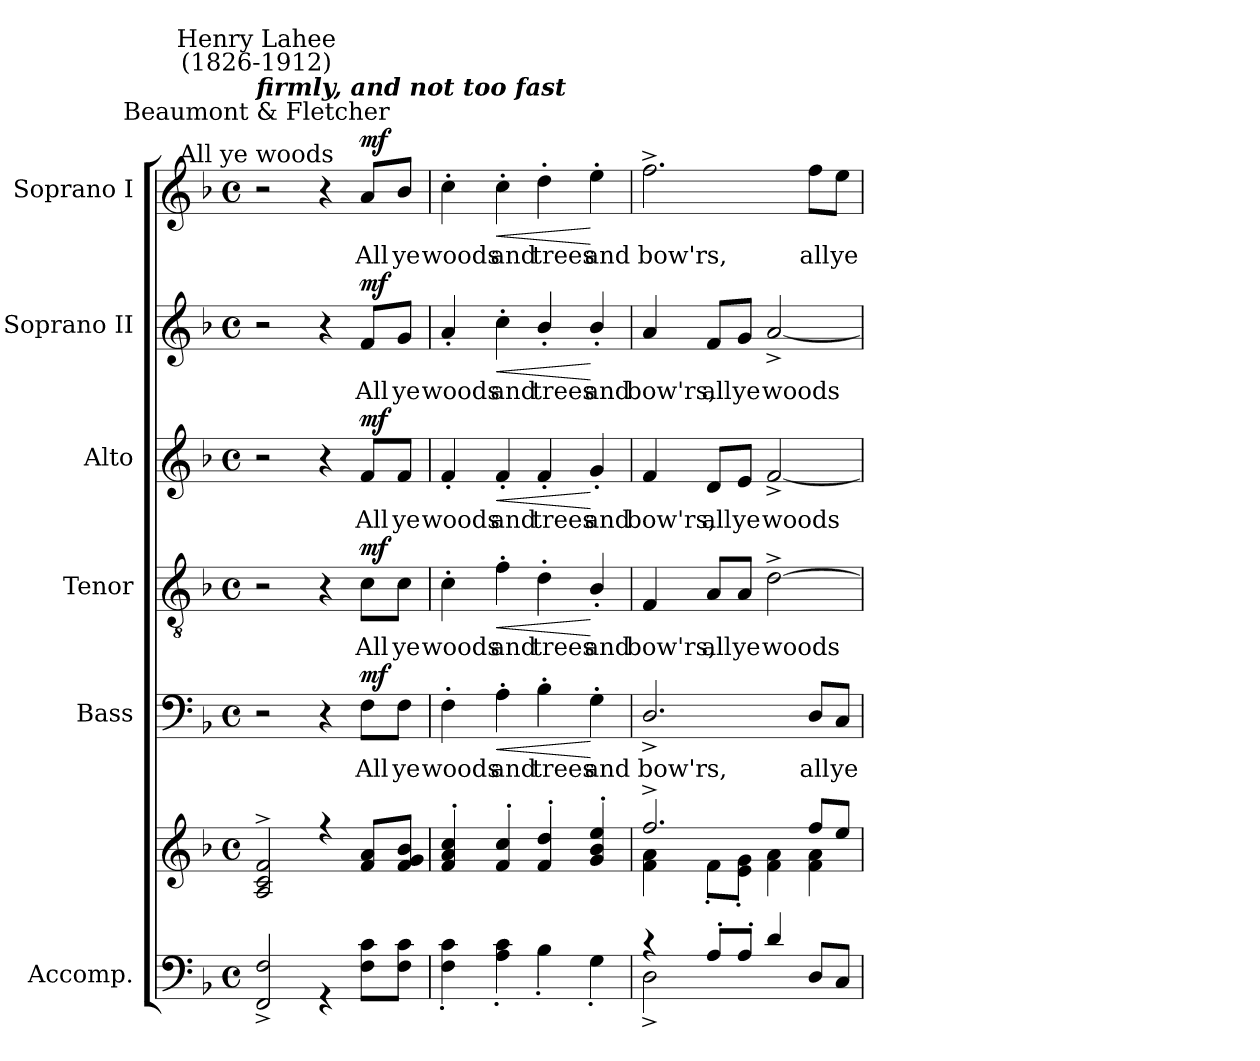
**kern	**kern	**dynam	**kern	**text	**dynam	**kern	**text	**dynam	**kern	**text	**dynam	**kern	**text	**dynam	**kern	**text	**dynam
*part6	*part6	*part6	*part5	*part5	*part5	*part4	*part4	*part4	*part3	*part3	*part3	*part2	*part2	*part2	*part1	*part1	*part1
*staff7	*staff6	*staff6/7	*staff5	*staff5	*staff5	*staff4	*staff4	*staff4	*staff3	*staff3	*staff3	*staff2	*staff2	*staff2	*staff1	*staff1	*staff1
*I"Accomp.	*	*	*I"Bass	*	*	*I"Tenor	*	*	*I"Alto	*	*	*I"Soprano II	*	*	*I"Soprano I	*	*
*	*	*	*I'B	*	*	*I'T	*	*	*I'A	*	*	*I'S II	*	*	*I'S I	*	*
*clefF4	*clefG2	*	*clefF4	*	*	*clefGv2	*	*	*clefG2	*	*	*clefG2	*	*	*clefG2	*	*
*k[b-]	*k[b-]	*	*k[b-]	*	*	*k[b-]	*	*	*k[b-]	*	*	*k[b-]	*	*	*k[b-]	*	*
*F:	*F:	*	*F:	*	*	*F:	*	*	*F:	*	*	*F:	*	*	*F:	*	*
*M4/4	*M4/4	*	*M4/4	*	*	*M4/4	*	*	*M4/4	*	*	*M4/4	*	*	*M4/4	*	*
*met(c)	*met(c)	*	*met(c)	*	*	*met(c)	*	*	*met(c)	*	*	*met(c)	*	*	*met(c)	*	*
*MM126	*MM126	*	*MM126	*	*	*MM126	*	*	*MM126	*	*	*MM126	*	*	*MM126	*	*
=1	=1	=1	=1	=1	=1	=1	=1	=1	=1	=1	=1	=1	=1	=1	=1	=1	=1
*^	*^	*	*	*	*	*	*	*	*	*	*	*	*	*	*	*	*
!	!	!	!	!	!	!	!	!	!	!	!	!	!	!	!	!	!LO:TX:a:cj:t=Beaumont & Fletcher	!	!
!	!	!	!	!	!	!	!	!	!	!	!	!	!	!	!	!	!LO:TX:a:Bi:t=firmly, and not too fast	!	!
!	!	!	!	!	!	!	!	!	!	!	!	!	!	!	!	!	!LO:TX:a:cj:t=All ye woods	!	!
!	!	!	!	!	!	!	!	!	!	!	!	!	!	!	!	!	!LO:TX:a:cj:t=Henry Lahee\n(1826-1912)	!	!
1ryy	2FF/^ 2F/^	2A^ 2c^ 2f^	1ryy	.	2r	.	.	2r	.	.	2r	.	.	2r	.	.	2r	.	.
.	4r	4r	.	.	4r	.	.	4r	.	.	4r	.	.	4r	.	.	4r	.	.
!	!	!	!	!LO:DY:b=2	!	!LO:LY:b	!	!	!LO:LY:b	!	!	!LO:LY:b	!	!	!LO:LY:b	!	!	!LO:LY:b	!
!	!	!	!	!LO:DY:n=1:b	!	!	!LO:DY:b	!	!	!LO:DY:b	!	!	!LO:DY:b	!	!	!LO:DY:b	!	!	!LO:DY:b
.	8F 8cL	8f/ 8a/L	.	mf mf	8F\L	All	mf	8c\L	All	mf	8f/L	All	mf	8f/L	All	mf	8a/L	All	mf
!	!	!	!	!	!	!LO:LY:b	!	!	!LO:LY:b	!	!	!LO:LY:b	!	!	!LO:LY:b	!	!	!LO:LY:b	!
.	8F 8cJ	8f 8g 8b-J	.	.	8F\J	ye	.	8c\J	ye	.	8f/J	ye	.	8g/J	ye	.	8b-/J	ye	.
=2	=2	=2	=2	=2	=2	=2	=2	=2	=2	=2	=2	=2	=2	=2	=2	=2	=2	=2	=2
!	!	!	!	!	!	!LO:LY:b	!	!	!LO:LY:b	!	!	!LO:LY:b	!	!	!LO:LY:b	!	!	!LO:LY:b	!
1ryy	4F' 4c'	4f' 4a' 4cc'	1ryy	.	4F'	woods	.	4c'	woods	.	4f'	woods	.	4a'	woods	.	4cc'	woods	.
!	!	!	!	!	!	!LO:LY:b	!LO:HP:b	!	!LO:LY:b	!LO:HP:b	!	!LO:LY:b	!LO:HP:b	!	!LO:LY:b	!LO:HP:b	!	!LO:LY:b	!LO:HP:b
.	4A' 4c'	4f' 4cc'	.	.	4A'	and	<	4f'	and	<	4f'	and	<	4cc'	and	<	4cc'	and	<
!	!	!	!	!	!	!LO:LY:b	!	!	!LO:LY:b	!	!	!LO:LY:b	!	!	!LO:LY:b	!	!	!LO:LY:b	!
.	4B-'	4f' 4dd'	.	.	4B-'	trees	.	4d'	trees	.	4f'	trees	.	4b-'/	trees	.	4dd'	trees	.
!	!	!	!	!	!	!LO:LY:b	!	!	!LO:LY:b	!	!	!LO:LY:b	!	!	!LO:LY:b	!	!	!LO:LY:b	!
.	4G'	4g' 4b-' 4ee'	.	.	4G'	and	[	4B-'/	and	[	4g'	and	[	4b-'/	and	[	4ee'	and	[
=3	=3	=3	=3	=3	=3	=3	=3	=3	=3	=3	=3	=3	=3	=3	=3	=3	=3	=3	=3
!	!	!	!	!	!	!LO:LY:b	!	!	!LO:LY:b	!	!	!LO:LY:b	!	!	!LO:LY:b	!	!	!LO:LY:b	!
4r	2D^\	2.ff^/	4f\ 4a\	.	2.D^/	bow'rs,	.	4F	bow'rs,	.	4f	bow'rs,	.	4a	bow'rs,	.	2.ff^	bow'rs,	.
!	!	!	!	!	!	!	!	!	!LO:LY:b	!	!	!LO:LY:b	!	!	!LO:LY:b	!	!	!	!
8A'/L	.	.	8f'\L	.	.	.	.	8A/L	all	.	8d/L	all	.	8f/L	all	.	.	.	.
!	!	!	!	!	!	!	!	!	!LO:LY:b	!	!	!LO:LY:b	!	!	!LO:LY:b	!	!	!	!
8A'/J	.	.	8e\' 8g\'J	.	.	.	.	8A/J	ye	.	8e/J	ye	.	8g/J	ye	.	.	.	.
!	!	!	!	!	!	!	!	!	!LO:LY:b	!	!	!LO:LY:b	!	!	!LO:LY:b	!	!	!	!
4d/	4ryy	.	4f\ 4a\	.	.	.	.	[2d^	woods	.	[2f^	woods	.	[2a^	woods	.	.	.	.
!	!	!	!	!	!	!LO:LY:b	!	!	!	!	!	!	!	!	!	!	!	!LO:LY:b	!
4ryy	8D/L	8ff/L	4f\ 4a\	.	8D/L	all	.	.	.	.	.	.	.	.	.	.	8ff\L	all	.
!	!	!	!	!	!	!LO:LY:b	!	!	!	!	!	!	!	!	!	!	!	!LO:LY:b	!
.	8C/J	8ee/J	.	.	8C/J	ye	.	.	.	.	.	.	.	.	.	.	8ee\J	ye	.
*v	*v	*	*	*	*	*	*	*	*	*	*	*	*	*	*	*	*	*	*
*	*v	*v	*	*	*	*	*	*	*	*	*	*	*	*	*	*	*	*
=	=	=	=	=	=	=	=	=	=	=	=	=	=	=	=	=	=
*-	*-	*-	*-	*-	*-	*-	*-	*-	*-	*-	*-	*-	*-	*-	*-	*-	*-
